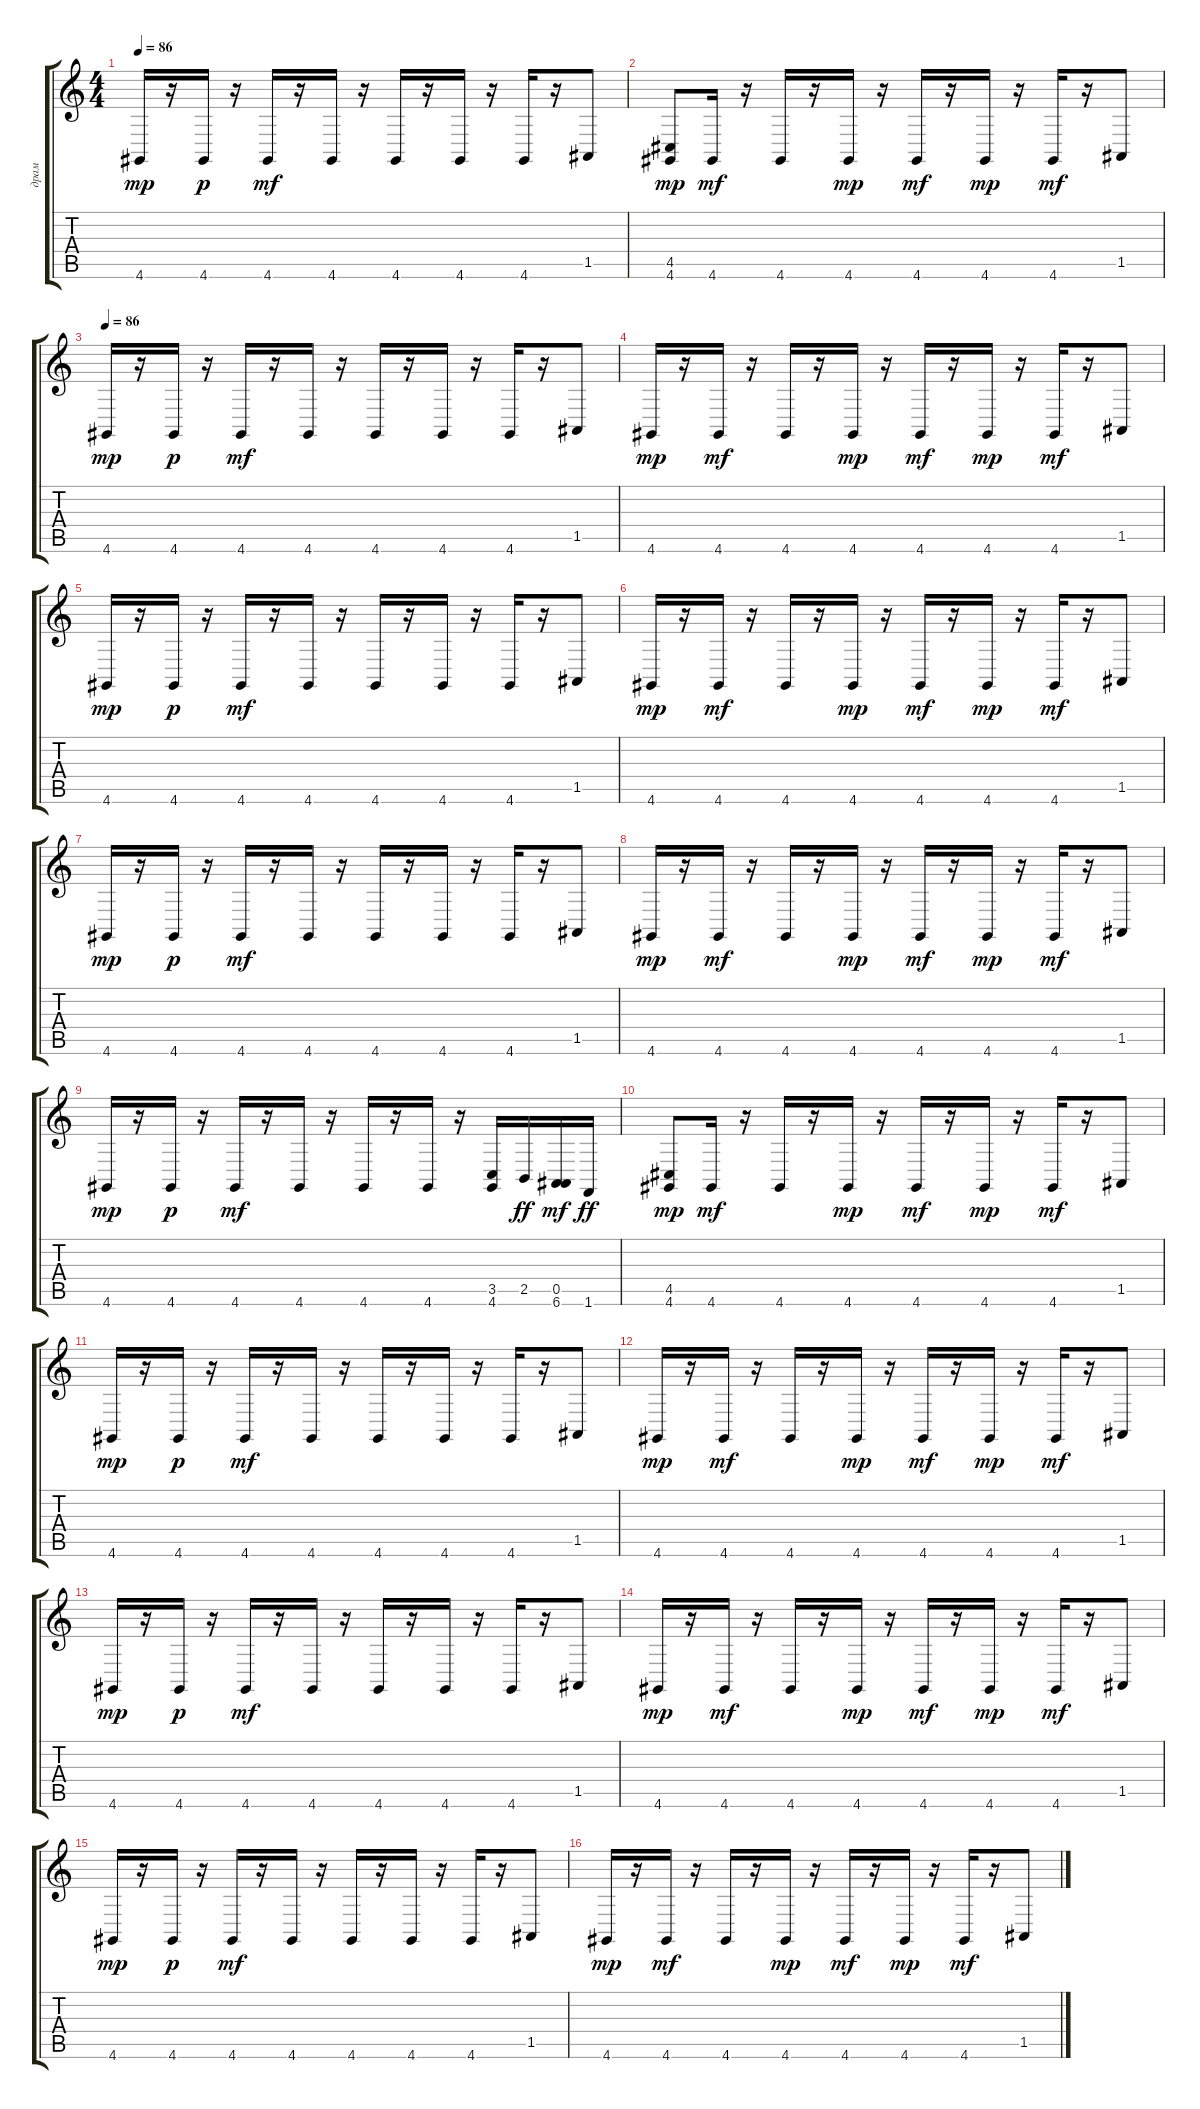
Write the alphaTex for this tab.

\track ("драм" "драм") {instrument acousticgrandpiano}
\staff {score tabs}
\tuning (E4 B3 G3 D3 A2 E2) {hide}
\ts (4 4)
\tempo 86
\clef g2
\ks c
4.6.16{dy mp} r.16 4.6.16{dy p} r.16 4.6.16{dy mf} r.16 4.6.16 r.16 4.6.16 r.16 4.6.16 r.16 4.6.16 r.16 1.5.8 |
(4.5 4.6).8{dy mp} 4.6.16{dy mf} r.16 4.6.16 r.16 4.6.16{dy mp} r.16 4.6.16{dy mf} r.16 4.6.16{dy mp} r.16 4.6.16{dy mf} r.16 1.5.8 |
\tempo 86
4.6.16{dy mp} r.16 4.6.16{dy p} r.16 4.6.16{dy mf} r.16 4.6.16 r.16 4.6.16 r.16 4.6.16 r.16 4.6.16 r.16 1.5.8 |
4.6.16{dy mp} r.16 4.6.16{dy mf} r.16 4.6.16 r.16 4.6.16{dy mp} r.16 4.6.16{dy mf} r.16 4.6.16{dy mp} r.16 4.6.16{dy mf} r.16 1.5.8 |
4.6.16{dy mp} r.16 4.6.16{dy p} r.16 4.6.16{dy mf} r.16 4.6.16 r.16 4.6.16 r.16 4.6.16 r.16 4.6.16 r.16 1.5.8 |
4.6.16{dy mp} r.16 4.6.16{dy mf} r.16 4.6.16 r.16 4.6.16{dy mp} r.16 4.6.16{dy mf} r.16 4.6.16{dy mp} r.16 4.6.16{dy mf} r.16 1.5.8 |
4.6.16{dy mp} r.16 4.6.16{dy p} r.16 4.6.16{dy mf} r.16 4.6.16 r.16 4.6.16 r.16 4.6.16 r.16 4.6.16 r.16 1.5.8 |
4.6.16{dy mp} r.16 4.6.16{dy mf} r.16 4.6.16 r.16 4.6.16{dy mp} r.16 4.6.16{dy mf} r.16 4.6.16{dy mp} r.16 4.6.16{dy mf} r.16 1.5.8 |
4.6.16{dy mp} r.16 4.6.16{dy p} r.16 4.6.16{dy mf} r.16 4.6.16 r.16 4.6.16 r.16 4.6.16 r.16 (3.5 4.6).16 2.5.16{dy ff} (0.5 6.6).16{dy mf} 1.6.16{dy ff} |
(4.5 4.6).8{dy mp} 4.6.16{dy mf} r.16 4.6.16 r.16 4.6.16{dy mp} r.16 4.6.16{dy mf} r.16 4.6.16{dy mp} r.16 4.6.16{dy mf} r.16 1.5.8 |
4.6.16{dy mp} r.16 4.6.16{dy p} r.16 4.6.16{dy mf} r.16 4.6.16 r.16 4.6.16 r.16 4.6.16 r.16 4.6.16 r.16 1.5.8 |
4.6.16{dy mp} r.16 4.6.16{dy mf} r.16 4.6.16 r.16 4.6.16{dy mp} r.16 4.6.16{dy mf} r.16 4.6.16{dy mp} r.16 4.6.16{dy mf} r.16 1.5.8 |
4.6.16{dy mp} r.16 4.6.16{dy p} r.16 4.6.16{dy mf} r.16 4.6.16 r.16 4.6.16 r.16 4.6.16 r.16 4.6.16 r.16 1.5.8 |
4.6.16{dy mp} r.16 4.6.16{dy mf} r.16 4.6.16 r.16 4.6.16{dy mp} r.16 4.6.16{dy mf} r.16 4.6.16{dy mp} r.16 4.6.16{dy mf} r.16 1.5.8 |
4.6.16{dy mp} r.16 4.6.16{dy p} r.16 4.6.16{dy mf} r.16 4.6.16 r.16 4.6.16 r.16 4.6.16 r.16 4.6.16 r.16 1.5.8 |
4.6.16{dy mp} r.16 4.6.16{dy mf} r.16 4.6.16 r.16 4.6.16{dy mp} r.16 4.6.16{dy mf} r.16 4.6.16{dy mp} r.16 4.6.16{dy mf} r.16 1.5.8
